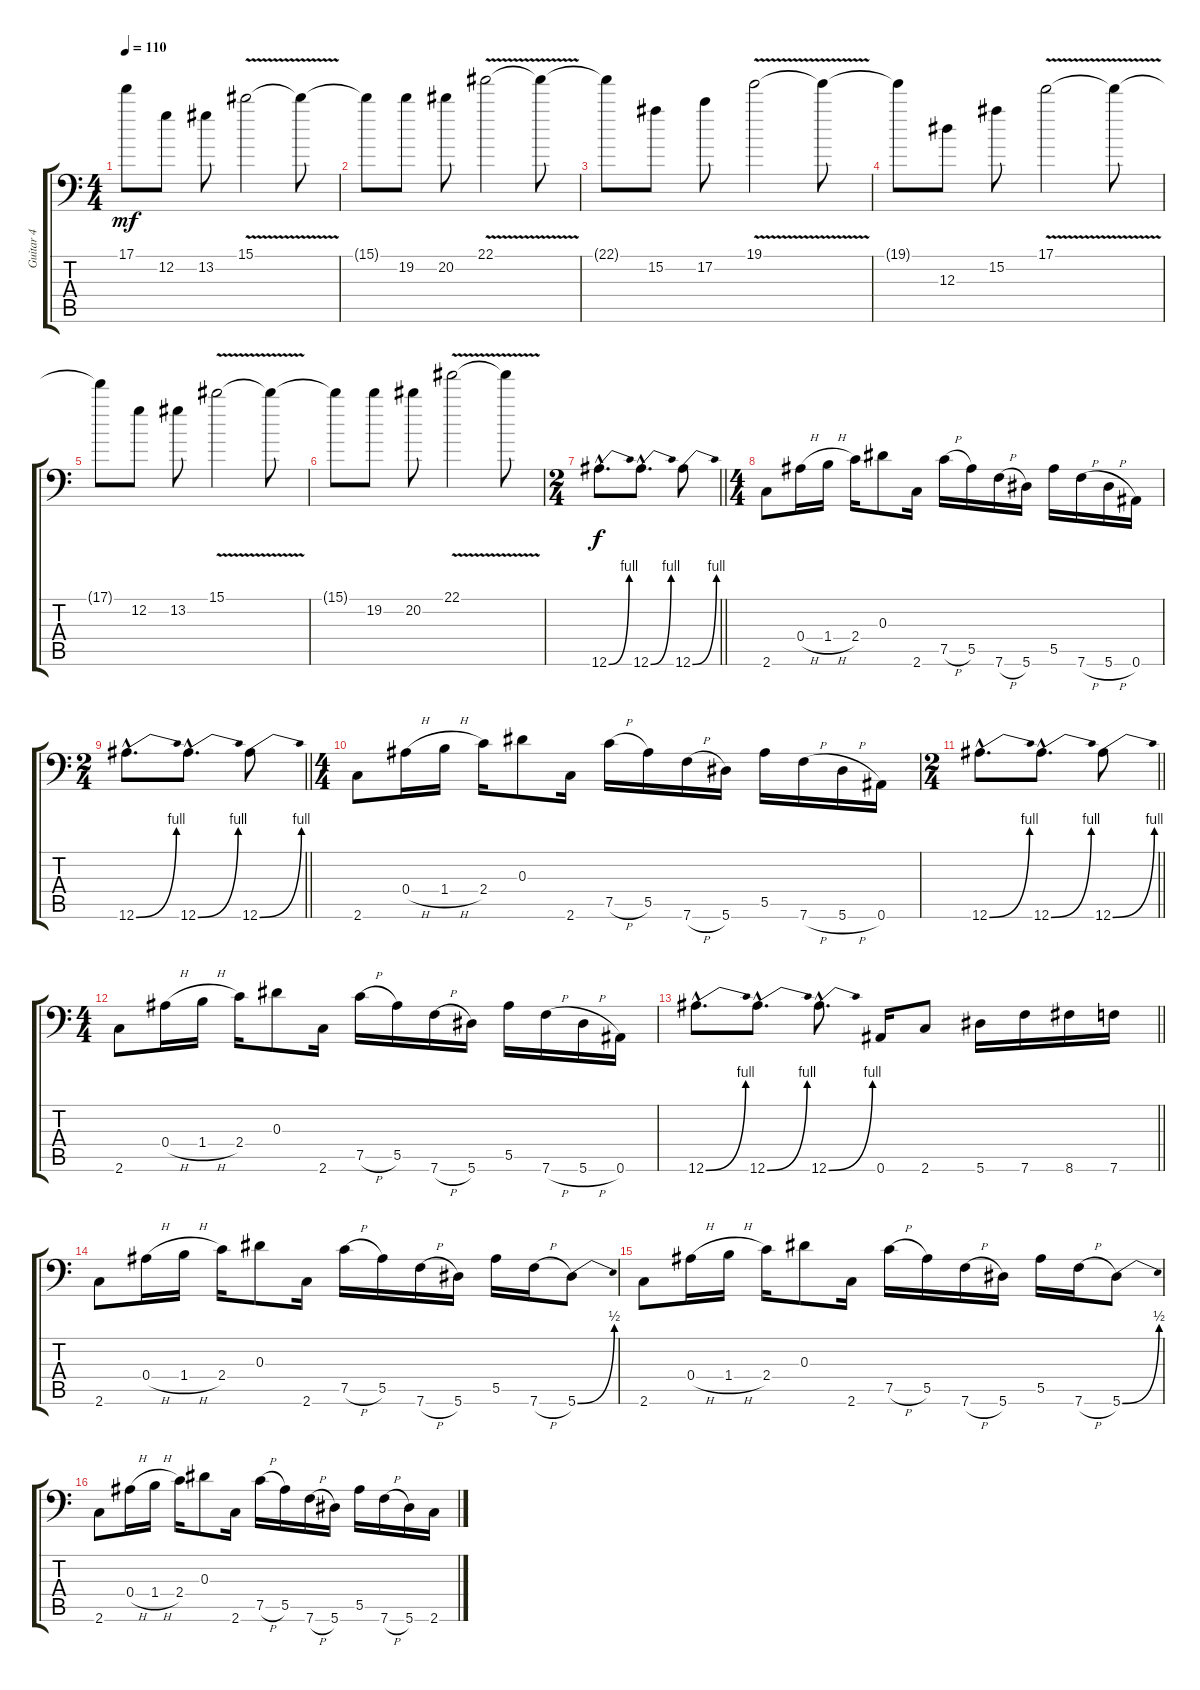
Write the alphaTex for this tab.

\track ("Guitar 4" "Guitar 4") {instrument overdrivenguitar}
\staff {score tabs}
\tuning (C4 G3 Eb3 Bb2 F2 Bb1) {hide}
\ts (4 4)
\tempo 110
\clef f4
\ks c
17.1{t}.8{dy mf} 12.2.8 13.2.8 15.1{v}.2 15.1{t}.8 |
15.1{t}.8 19.2.8 20.2.8 22.1{v}.2 22.1{t}.8 |
22.1{t}.8 15.2.8 17.2.8 19.1{v}.2 19.1{t}.8 |
19.1{t}.8 12.3.8 15.2.8 17.1{v}.2 17.1{t}.8 |
17.1{t}.8 12.2.8 13.2.8 15.1{v}.2 15.1{t}.8 |
15.1{t}.8 19.2.8 20.2.8 22.1{v}.2 22.1{t}.8 |
\ts (2 4)
\barLineRight lightlight
12.6{be (bend 0 0 60 4) hac}.8{d dy f} 12.6{be (bend 0 0 60 4) hac}.8{d} 12.6{be (bend 0 0 60 4)}.8 |
\ts (4 4)
2.6.8 0.4{h}.16 1.4{h}.16 2.4.16 0.3.8 2.6.16 7.5{h}.16 5.5.16 7.6{h}.16 5.6.16 5.5.16 7.6{h}.16 5.6{h}.16 0.6.16 |
\ts (2 4)
\barLineRight lightlight
12.6{be (bend 0 0 60 4) hac}.8{d} 12.6{be (bend 0 0 60 4) hac}.8{d} 12.6{be (bend 0 0 60 4)}.8 |
\ts (4 4)
2.6.8 0.4{h}.16 1.4{h}.16 2.4.16 0.3.8 2.6.16 7.5{h}.16 5.5.16 7.6{h}.16 5.6.16 5.5.16 7.6{h}.16 5.6{h}.16 0.6.16 |
\ts (2 4)
\barLineRight lightlight
12.6{be (bend 0 0 60 4) hac}.8{d} 12.6{be (bend 0 0 60 4) hac}.8{d} 12.6{be (bend 0 0 60 4)}.8 |
\ts (4 4)
2.6.8 0.4{h}.16 1.4{h}.16 2.4.16 0.3.8 2.6.16 7.5{h}.16 5.5.16 7.6{h}.16 5.6.16 5.5.16 7.6{h}.16 5.6{h}.16 0.6.16 |
\barLineRight lightlight
12.6{be (bend 0 0 60 4) hac}.8{d} 12.6{be (bend 0 0 60 4) hac}.8{d} 12.6{be (bend 0 0 60 4) hac}.8{d} 0.6.16 2.6.8 5.6.16 7.6.16 8.6.16 7.6.16 |
2.6.8 0.4{h}.16 1.4{h}.16 2.4.16 0.3.8 2.6.16 7.5{h}.16 5.5.16 7.6{h}.16 5.6.16 5.5.16 7.6{h}.16 5.6{be (bend 0 0 60 2)}.8 |
2.6.8 0.4{h}.16 1.4{h}.16 2.4.16 0.3.8 2.6.16 7.5{h}.16 5.5.16 7.6{h}.16 5.6.16 5.5.16 7.6{h}.16 5.6{be (bend 0 0 60 2)}.8 |
2.6.8 0.4{h}.16 1.4{h}.16 2.4.16 0.3.8 2.6.16 7.5{h}.16 5.5.16 7.6{h}.16 5.6.16 5.5.16 7.6{h}.16 5.6.16 2.6.16
